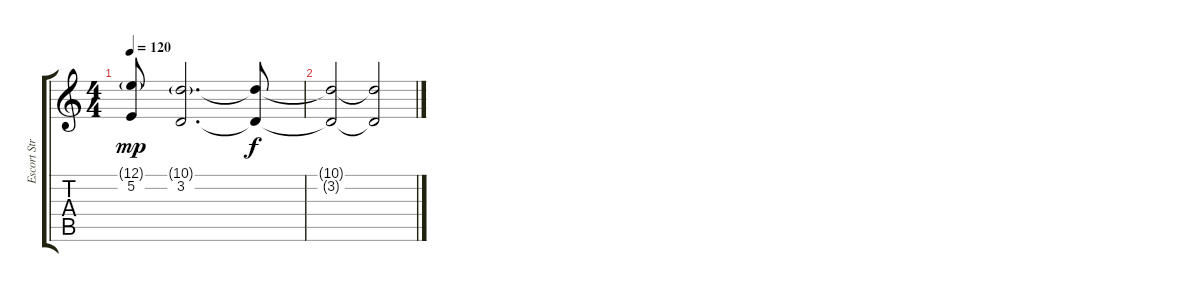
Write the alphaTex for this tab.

\track ("Escort String Ensemble" "Escort Str") {instrument stringensemble2}
\staff {score tabs}
\tuning (E4 B3 G3 D3 A2 E2) {hide}
\ts (4 4)
\tempo 120
\clef g2
\ks c
(12.1{g} 5.2).8{dy mp} (10.1{g} 3.2).2{d} (10.1{t} 3.2{t}).8{dy f} |
(10.1{t} 3.2{t}).2 (10.1{t} 3.2{t}).2
